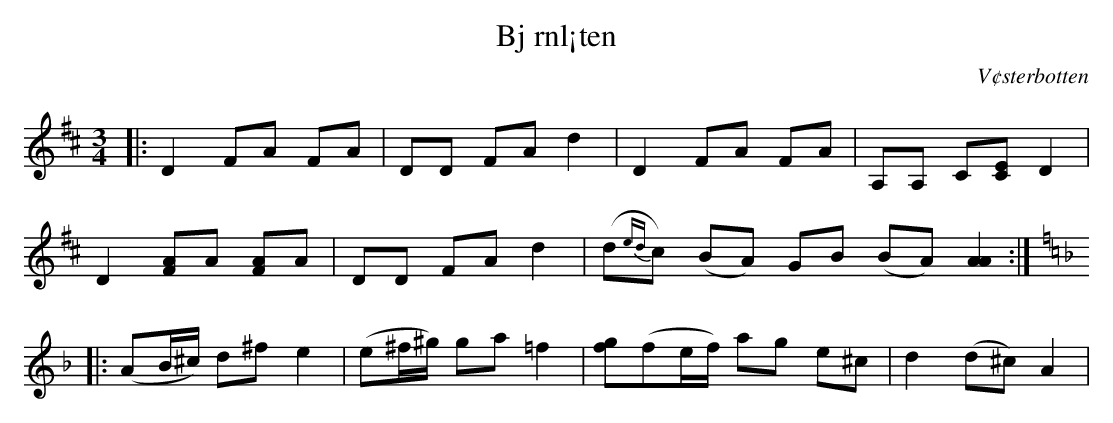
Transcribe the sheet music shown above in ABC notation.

X:1
T:Bj rnl¡ten
O:V¢sterbotten
M:3/4
L:1/8
K:D
|: D2 FA FA | DD FA d2 | D2 FA FA | A,A, C[CE] D2 |
D2 [FA]A [FA]A | DD FA d2 | (d{ed}c) (BA) GB (BA) [A2A2] :|
K:Dm
|:(AB/^c/) d^f e2 | (e^f/^g/) ga =f2 | [fg](fe/f/) ag e^c | d2 (d^c) A2 |
